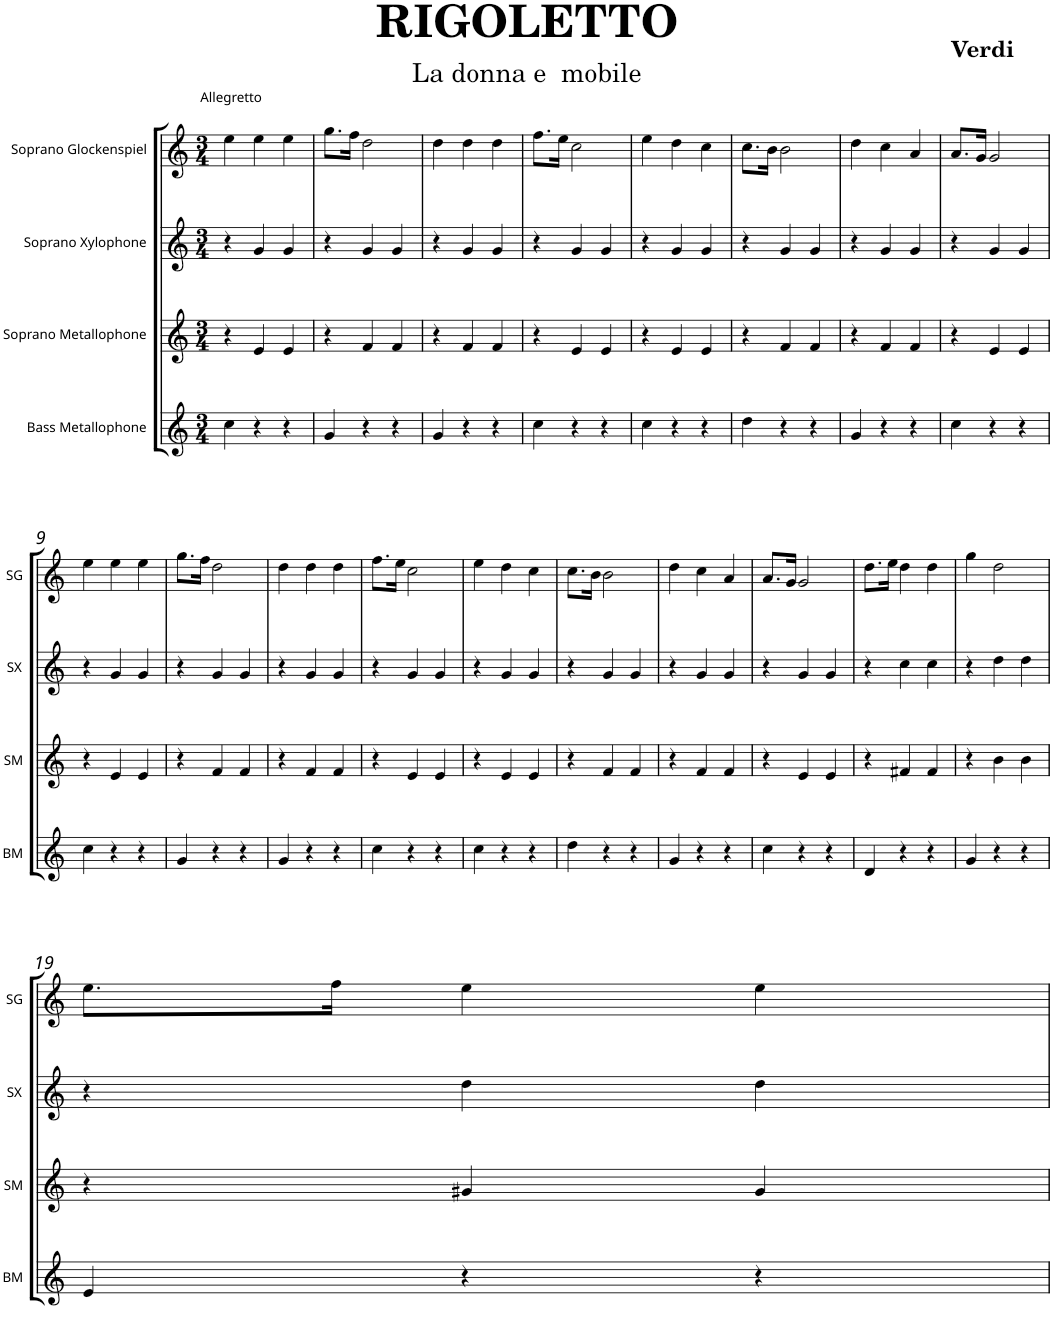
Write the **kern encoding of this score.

**kern	**kern	**kern	**kern
*part4	*part3	*part2	*part1
*staff4	*staff3	*staff2	*staff1
*I"Bass Metallophone	*I"Soprano Metallophone	*I"Soprano Xylophone	*I"Soprano Glockenspiel
*I'BM	*I'SM	*I'SX	*I'SG
*clefG2	*clefG2	*clefG2	*clefG2
*Trd7c12	*Trd-7c-12	*Trd-7c-12	*Trd-14c-24
*k[]	*k[]	*k[]	*k[]
*M3/4	*M3/4	*M3/4	*M3/4
=1	=1	=1	=1
*	*	*	*^
4cc\	4r	4r	4ee\	48ryy
!	!	!	!	!LO:TX:a:t=Allegretto
.	.	.	.	3%2ryy
4r	4e/	4g/	4ee\	.
4r	4e/	4g/	4ee\	.
.	.	.	.	24.ryy
*	*	*	*v	*v
=2	=2	=2	=2
4g/	4r	4r	8.gg\L
.	.	.	16ff\Jk
4r	4f/	4g/	2dd\
4r	4f/	4g/	.
=3	=3	=3	=3
4g/	4r	4r	4dd\
4r	4f/	4g/	4dd\
4r	4f/	4g/	4dd\
=4	=4	=4	=4
4cc\	4r	4r	8.ff\L
.	.	.	16ee\Jk
4r	4e/	4g/	2cc\
4r	4e/	4g/	.
=5	=5	=5	=5
4cc\	4r	4r	4ee\
4r	4e/	4g/	4dd\
4r	4e/	4g/	4cc\
=6	=6	=6	=6
4dd\	4r	4r	8.cc\L
.	.	.	16b\Jk
4r	4f/	4g/	2b\
4r	4f/	4g/	.
=7	=7	=7	=7
4g/	4r	4r	4dd\
4r	4f/	4g/	4cc\
4r	4f/	4g/	4a/
=8	=8	=8	=8
4cc\	4r	4r	8.a/L
.	.	.	16g/Jk
4r	4e/	4g/	2g/
4r	4e/	4g/	.
!!LO:LB:g=z
=9	=9	=9	=9
4cc\	4r	4r	4ee\
4r	4e/	4g/	4ee\
4r	4e/	4g/	4ee\
=10	=10	=10	=10
4g/	4r	4r	8.gg\L
.	.	.	16ff\Jk
4r	4f/	4g/	2dd\
4r	4f/	4g/	.
=11	=11	=11	=11
4g/	4r	4r	4dd\
4r	4f/	4g/	4dd\
4r	4f/	4g/	4dd\
=12	=12	=12	=12
4cc\	4r	4r	8.ff\L
.	.	.	16ee\Jk
4r	4e/	4g/	2cc\
4r	4e/	4g/	.
=13	=13	=13	=13
4cc\	4r	4r	4ee\
4r	4e/	4g/	4dd\
4r	4e/	4g/	4cc\
=14	=14	=14	=14
4dd\	4r	4r	8.cc\L
.	.	.	16b\Jk
4r	4f/	4g/	2b\
4r	4f/	4g/	.
=15	=15	=15	=15
4g/	4r	4r	4dd\
4r	4f/	4g/	4cc\
4r	4f/	4g/	4a/
=16	=16	=16	=16
4cc\	4r	4r	8.a/L
.	.	.	16g/Jk
4r	4e/	4g/	2g/
4r	4e/	4g/	.
=17	=17	=17	=17
4d/	4r	4r	8.dd\L
.	.	.	16ee\Jk
4r	4f#X/	4cc\	4dd\
4r	4f#/	4cc\	4dd\
=18	=18	=18	=18
4g/	4r	4r	4gg\
4r	4b\	4dd\	2dd\
4r	4b\	4dd\	.
!!LO:LB:g=z
=19	=19	=19	=19
4e/	4r	4r	8.ee\L
.	.	.	16ff\Jk
4r	4g#X/	4dd\	4ee\
4r	4g#/	4dd\	4ee\
=	=	=	=
*-	*-	*-	*-
